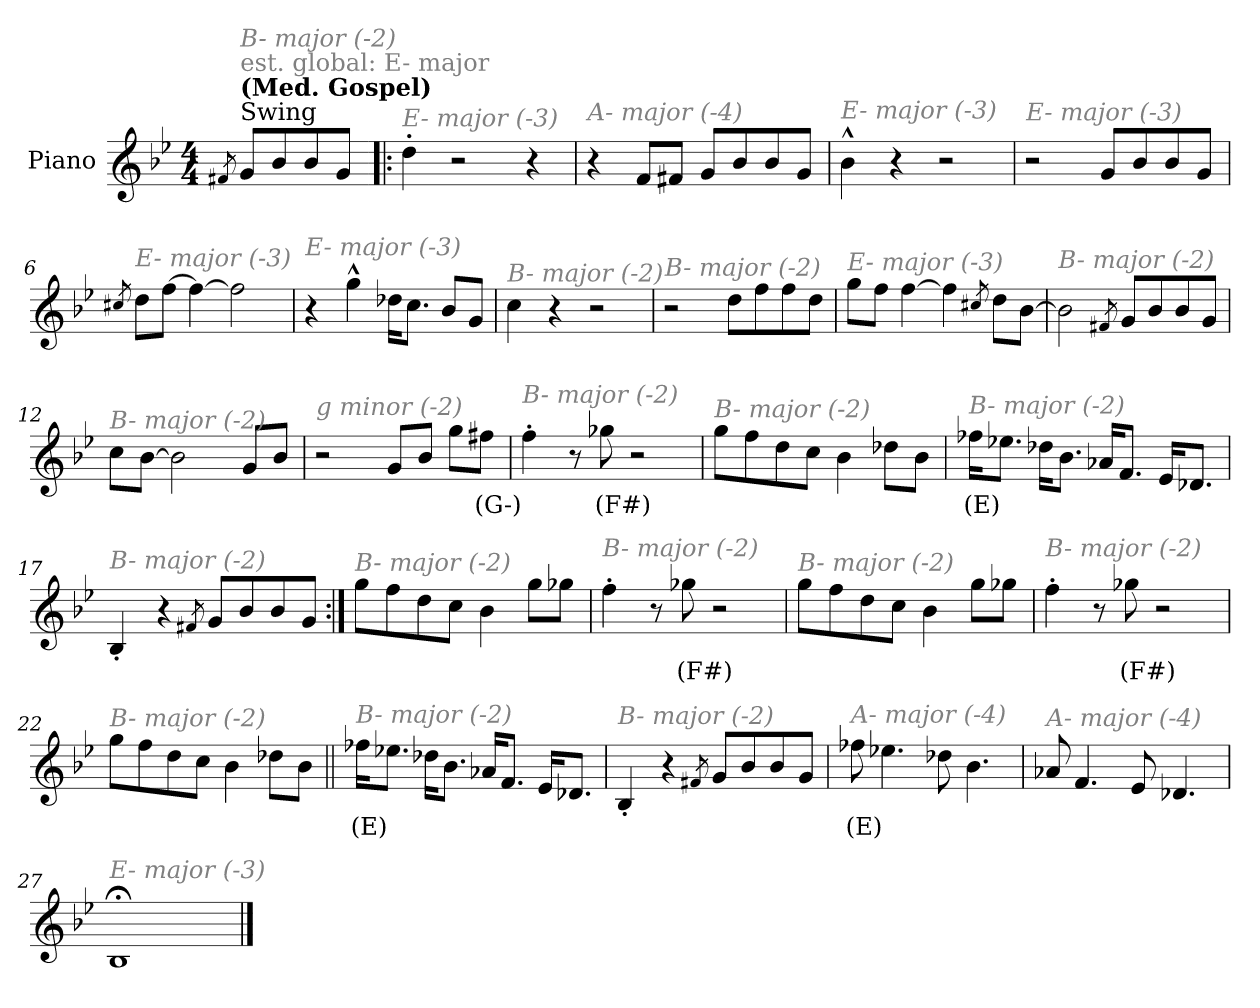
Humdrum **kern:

**kern	**text
*part1	*part1
*staff1	*staff1
*I"Piano	*
*I'Pno.	*
*clefG2	*
*k[b-e-]	*
*M4/4	*
=1	=1
8qf#X/	.
!LO:TX:a:t=Swing	!
!LO:TX:a:B:t=(Med. Gospel)	!
!LO:TX:a:color=#808080:t=est. global&colon; E- major	!
!LO:TX:i:color=#808080:t=B- major (-2)	!
8g/L	.
8b-/	.
8b-/	.
8g/J	.
=2!|:	=2!|:
!LO:TX:i:color=#808080:t=E- major (-3)	!
4dd'\	.
2r	.
4r	.
=3	=3
!LO:TX:i:color=#808080:t=A- major (-4)	!
4r	.
8f/L	.
8f#X/J	.
8g/L	.
8b-/	.
8b-/	.
8g/J	.
=4	=4
!LO:TX:i:color=#808080:t=E- major (-3)	!
4b-^^\	.
4r	.
2r	.
!!LO:LB:g=z
=5	=5
!LO:TX:i:color=#808080:t=E- major (-3)	!
2r	.
8g/L	.
8b-/	.
8b-/	.
8g/J	.
=6	=6
8qcc#X/	.
!LO:TX:i:color=#808080:t=E- major (-3)	!
8dd\L	.
[8ff\J	.
4ff\_	.
2ff\]	.
=7	=7
!LO:TX:i:color=#808080:t=E- major (-3)	!
4r	.
4gg^^\	.
16dd-X\KL	.
8.cc\J	.
8b-/L	.
8g/J	.
=8	=8
!LO:TX:i:color=#808080:t=B- major (-2)	!
4cc\	.
4r	.
2r	.
!!LO:LB:g=z
=9	=9
!LO:TX:i:color=#808080:t=B- major (-2)	!
2r	.
8dd\L	.
8ff\	.
8ff\	.
8dd\J	.
=10	=10
!LO:TX:i:color=#808080:t=E- major (-3)	!
8gg\L	.
8ff\J	.
[4ff\	.
4ff\]	.
8qcc#X/	.
8dd\L	.
[8b-\J	.
=11	=11
!LO:TX:i:color=#808080:t=B- major (-2)	!
2b-\]	.
8qf#X/	.
8g/L	.
8b-/	.
8b-/	.
8g/J	.
!!LO:LB:g=z
=12	=12
!LO:TX:i:color=#808080:t=B- major (-2)	!
8cc\L	.
[8b-\J	.
2b-\]	.
8g/L	.
8b-/J	.
=13	=13
!LO:TX:i:color=#808080:t=g minor (-2)	!
2r	.
8g/L	.
8b-/J	.
8gg\L	.
8ff#Xi\J	(G-)
=14	=14
!LO:TX:i:color=#808080:t=B- major (-2)	!
4ff'\	.
8r	.
8gg-Xi\	(F#)
2r	.
!!LO:LB:g=z
=15	=15
!LO:TX:i:color=#808080:t=B- major (-2)	!
8gg\L	.
8ff\	.
8dd\	.
8cc\J	.
4b-\	.
8dd-X\L	.
8b-\J	.
=16	=16
!LO:TX:i:color=#808080:t=B- major (-2)	!
16ff-Xi\KL	(E)
8.ee-X\J	.
16dd-X\KL	.
8.b-\J	.
16a-X/KL	.
8.f/J	.
16e-/KL	.
8.d-X/J	.
=17	=17
!LO:TX:i:color=#808080:t=B- major (-2)	!
4B-'/	.
4r	.
8qf#X/	.
8g/L	.
8b-/	.
8b-/	.
8g/J	.
!!LO:LB:g=z
=18:|!	=18:|!
!LO:TX:i:color=#808080:t=B- major (-2)	!
8gg\L	.
8ff\	.
8dd\	.
8cc\J	.
4b-\	.
8gg\L	.
8gg-X\J	.
=19	=19
!LO:TX:i:color=#808080:t=B- major (-2)	!
4ff'\	.
8r	.
8gg-Xi\	(F#)
2r	.
=20	=20
!LO:TX:i:color=#808080:t=B- major (-2)	!
8gg\L	.
8ff\	.
8dd\	.
8cc\J	.
4b-\	.
8gg\L	.
8gg-X\J	.
=21	=21
!LO:TX:i:color=#808080:t=B- major (-2)	!
4ff'\	.
8r	.
8gg-Xi\	(F#)
2r	.
!!LO:LB:g=z
=22	=22
!LO:TX:i:color=#808080:t=B- major (-2)	!
8gg\L	.
8ff\	.
8dd\	.
8cc\J	.
4b-\	.
8dd-X\L	.
8b-\J	.
=23||	=23||
!LO:TX:i:color=#808080:t=B- major (-2)	!
16ff-Xi\KL	(E)
8.ee-X\J	.
16dd-X\KL	.
8.b-\J	.
16a-X/KL	.
8.f/J	.
16e-/KL	.
8.d-X/J	.
=24	=24
!LO:TX:i:color=#808080:t=B- major (-2)	!
4B-'/	.
4r	.
8qf#X/	.
8g/L	.
8b-/	.
8b-/	.
8g/J	.
!!LO:LB:g=z
=25	=25
!LO:TX:i:color=#808080:t=A- major (-4)	!
8ff-Xi\	(E)
4.ee-X\	.
8dd-X\	.
4.b-\	.
=26	=26
!LO:TX:i:color=#808080:t=A- major (-4)	!
8a-X/	.
4.f/	.
8e-/	.
4.d-X/	.
=27	=27
!LO:TX:i:color=#808080:t=E- major (-3)	!
1B-;<	.
==	==
*-	*-
